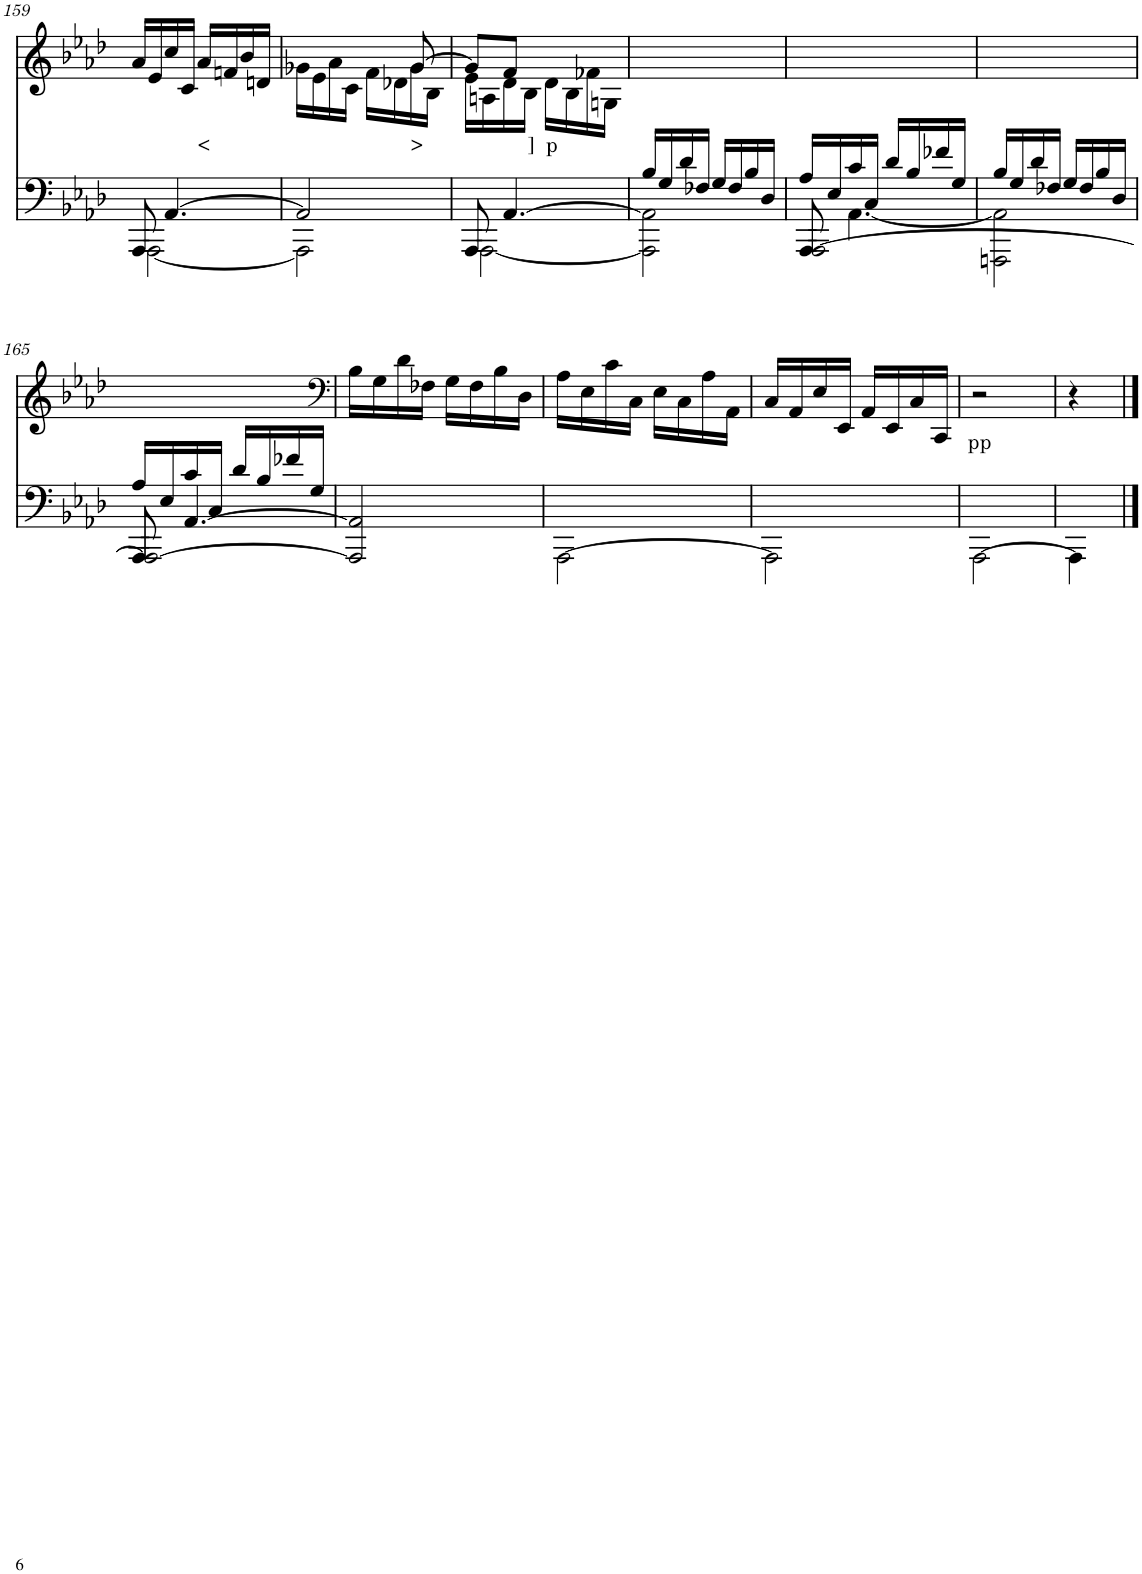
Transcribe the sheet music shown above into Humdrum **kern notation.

**kern	**kern	**text
*part2	*part1	*part1
*staff2	*staff1	*staff1
*I"piano	*I"piano	*
*I'Pno	*I'Pno	*
!!LO:PB:g=z
*clefF4	*clefG2	*
*k[b-e-a-d-]	*k[b-e-a-d-]	*
*A-:	*A-:	*
*M2/4	*M2/4	*
=159	=159	=159
*^	*	*
8AAA-/	[2AAA-\	16a-/LL	.
.	.	16e-/	.
[4.AA-/	.	16cc/	.
.	.	16c/JJ	.
!	!	!	!LO:LY:b
.	.	16a-/LL	<
.	.	16fn/	.
.	.	16b-/	.
.	.	16dn/JJ	.
=160	=160	=160	=160
*	*	*^	*
2AA-/]	2AAA-\]	4.ryy	16g-X\LL	.
.	.	.	16e-\	.
.	.	.	16a-\	.
.	.	.	16c\JJ	.
.	.	.	16f\LL	.
.	.	.	16d-X\	.
!	!	!	!	!LO:LY:b
.	.	[8g-/	16g-\	>
.	.	.	16B-\JJ	.
=161	=161	=161	=161	=161
8AAA-/	[2AAA-\	8g-/L]	16e-\LL	.
.	.	.	16An\	.
[4.AA-/	.	8f/J	16d-\	.
!	!	!	!	!LO:LY:b
.	.	.	16B-\JJ	]
!	!	!	!	!LO:LY:b
.	.	4ryy	16d-\LL	p
.	.	.	16B-\	.
.	.	.	16f-X\	.
.	.	.	16Gn\JJ	.
*	*	*v	*v	*
=162	=162	=162	=162
16B-/LL	2AAA-\] 2AA-\]	2ryy	.
16G/	.	.	.
16d-/	.	.	.
16F-X/JJ	.	.	.
16G/LL	.	.	.
16F-/	.	.	.
16B-/	.	.	.
16D-/JJ	.	.	.
=163	=163	=163	=163
*	*^	*	*
16A-/LL	8AAA-/	[2AAA-/	2ryy	.
16E-/	.	.	.	.
16c/	[4.AA-\	.	.	.
16C/JJ	.	.	.	.
16d-/LL	.	.	.	.
16B-/	.	.	.	.
16f-X/	.	.	.	.
16G/JJ	.	.	.	.
*	*v	*v	*	*
=164	=164	=164	=164
16B-/LL	2FFFn\ 2AA-\]	2ryy	.
16G/	.	.	.
16d-/	.	.	.
16F-X/JJ	.	.	.
16G/LL	.	.	.
16F-/	.	.	.
16B-/	.	.	.
16D-/JJ	.	.	.
!!LO:LB:g=z
=165	=165	=165	=165
*	*^	*	*
16A-/LL	8AAA-/	2AAA-/_	2ryy	.
16E-/	.	.	.	.
16c/	[4.AA-/	.	.	.
16C/JJ	.	.	.	.
16d-/LL	.	.	.	.
16B-/	.	.	.	.
16f-X/	.	.	.	.
16G/JJ	.	.	.	.
*v	*v	*v	*	*
=166	=166	=166
*	*clefF4	*
2AAA-/] 2AA-/]	16B-\LL	.
.	16G\	.
.	16d-\	.
.	16F-X\JJ	.
.	16G\LL	.
.	16F-\	.
.	16B-\	.
.	16D-\JJ	.
=167	=167	=167
[2AAA-\	16A-\LL	.
.	16E-\	.
.	16c\	.
.	16C\JJ	.
.	16E-\LL	.
.	16C\	.
.	16A-\	.
.	16AA-\JJ	.
=168	=168	=168
2AAA-\]	16C/LL	.
.	16AA-/	.
.	16E-/	.
.	16EE-/JJ	.
.	16AA-/LL	.
.	16EE-/	.
.	16C/	.
.	16CC/JJ	.
=169	=169	=169
!	!	!LO:LY:b
[2AAA-\	2r	pp
=170	=170	=170
4AAA-\]	4r	.
==	==	==
*-	*-	*-
